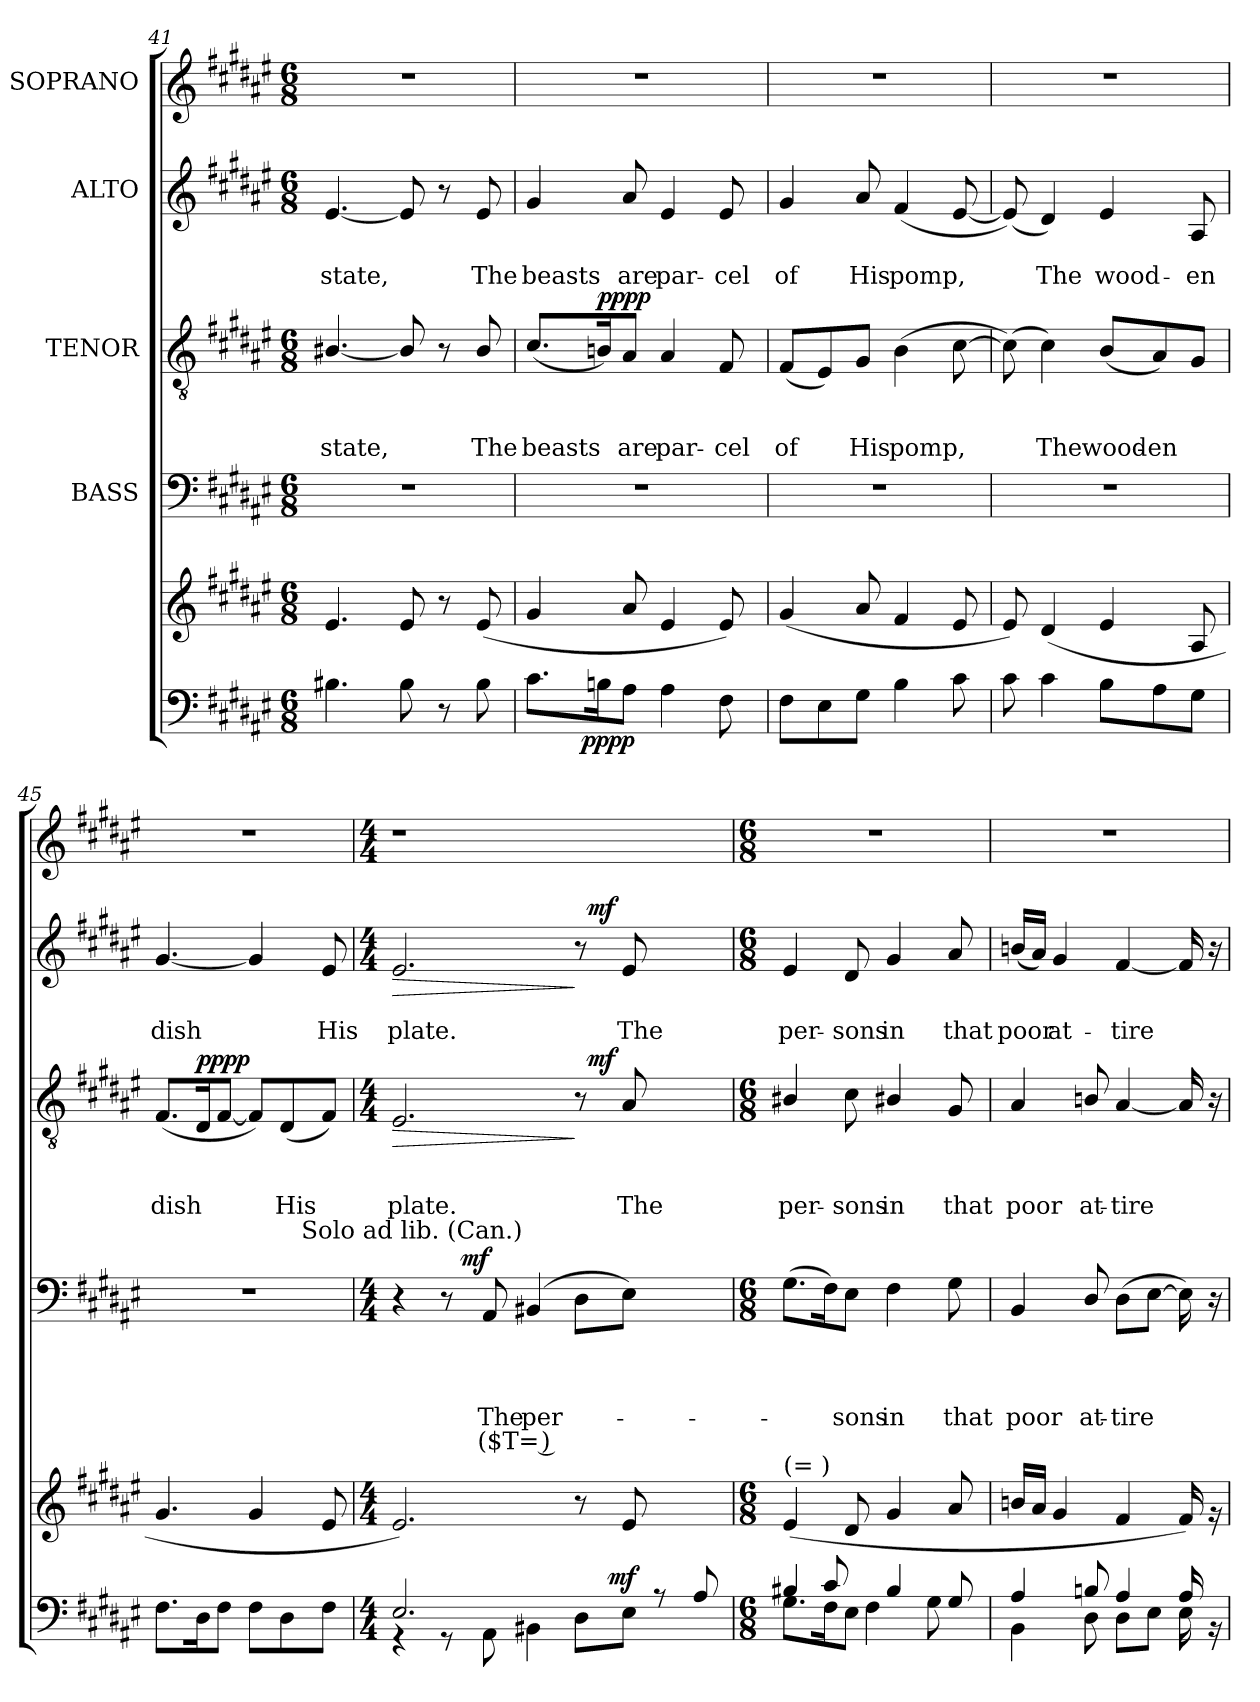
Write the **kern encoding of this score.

**kern	**kern	**dynam	**kern	**text	**text	**text	**text	**text	**dynam	**kern	**text	**text	**text	**dynam	**kern	**text	**text	**dynam	**kern
*part5	*part5	*part5	*part4	*part4	*part4	*part4	*part4	*part4	*part4	*part3	*part3	*part3	*part3	*part3	*part2	*part2	*part2	*part2	*part1
*staff6	*staff5	*staff5/6	*staff4	*staff4	*staff4	*staff4	*staff4	*staff4	*staff4	*staff3	*staff3	*staff3	*staff3	*staff3	*staff2	*staff2	*staff2	*staff2	*staff1
*	*	*	*I"BASS	*	*	*	*	*	*	*I"TENOR	*	*	*	*	*I"ALTO	*	*	*	*I"SOPRANO
*clefF4	*clefG2	*	*clefF4	*	*	*	*	*	*	*clefGv2	*	*	*	*	*clefG2	*	*	*	*clefG2
*k[f#c#g#d#a#e#]	*k[f#c#g#d#a#e#]	*	*k[f#c#g#d#a#e#]	*	*	*	*	*	*	*k[f#c#g#d#a#e#]	*	*	*	*	*k[f#c#g#d#a#e#]	*	*	*	*k[f#c#g#d#a#e#]
*F#:	*F#:	*	*F#:	*	*	*	*	*	*	*F#:	*	*	*	*	*F#:	*	*	*	*F#:
*M6/8	*M6/8	*	*M6/8	*	*	*	*	*	*	*M6/8	*	*	*	*	*M6/8	*	*	*	*M6/8
=41	=41	=41	=41	=41	=41	=41	=41	=41	=41	=41	=41	=41	=41	=41	=41	=41	=41	=41	=41
!	!	!	!LO:N:vis=1	!	!	!	!	!	!	!	!	!	!LO:LY:b	!	!	!	!LO:LY:b	!	!LO:N:vis=1
4.B#X\	4.e#/	.	2.r	.	.	.	.	.	.	[<4.B#X/	.	.	state,	.	[<4.e#/	.	state,	.	2.r
8B#\	8e#/	.	.	.	.	.	.	.	.	8B#/]	.	.	.	.	8e#/]	.	.	.	.
8rC	8ra	.	.	.	.	.	.	.	.	8r	.	.	.	.	8r	.	.	.	.
!	!	!	!	!	!	!	!	!	!	!	!	!	!LO:LY:b	!	!	!	!LO:LY:b	!	!
8B#\	(<8e#/	.	.	.	.	.	.	.	.	8B#/	.	.	The	.	8e#/	.	The	.	.
=42	=42	=42	=42	=42	=42	=42	=42	=42	=42	=42	=42	=42	=42	=42	=42	=42	=42	=42	=42
!	!	!	!LO:N:vis=1	!	!	!	!	!	!	!	!	!	!LO:LY:b	!	!	!	!LO:LY:b	!	!LO:N:vis=1
*^	*	*	*	*	*	*	*	*	*	*	*	*	*	*	*	*	*	*	*
8.c#\L	8ryy	4g#/	.	2.r	.	.	.	.	.	.	(<8.c#/L	.	.	beasts	.	4g#/	.	beasts	.	2.r
.	32ryy	.	.	.	.	.	.	.	.	.	.	.	.	.	.	.	.	.	.	.
!	!	!	!LO:DY:b=2	!	!	!	!	!	!	!	!	!	!	!	!	!	!	!	!	!
.	2ryy	.	pppp	.	.	.	.	.	.	.	.	.	.	.	.	.	.	.	.	.
!	!	!	!	!	!	!	!	!	!	!	!	!	!	!	!LO:DY:a	!	!	!	!	!
16Bn\k	.	.	.	.	.	.	.	.	.	.	16Bn/k)	.	.	.	pppp	.	.	.	.	.
!	!	!	!	!	!	!	!	!	!	!	!	!	!	!LO:LY:b	!	!	!	!LO:LY:b	!	!
8A#\J	.	8a#/	.	.	.	.	.	.	.	.	8A#/J	.	.	are	.	8a#/	.	are	.	.
!	!	!	!	!	!	!	!	!	!	!	!	!	!	!LO:LY:b	!	!	!	!LO:LY:b	!	!
4A#\	.	4e#/	.	.	.	.	.	.	.	.	4A#/	.	.	par-	.	4e#/	.	par-	.	.
!	!	!	!	!	!	!	!	!	!	!	!	!	!	!LO:LY:b	!	!	!	!LO:LY:b	!	!
8F#\	.	8e#/)	.	.	.	.	.	.	.	.	8F#/	.	.	-cel	.	8e#/	.	-cel	.	.
.	16.ryy	.	.	.	.	.	.	.	.	.	.	.	.	.	.	.	.	.	.	.
!!LO:LB:g=z
=43	=43	=43	=43	=43	=43	=43	=43	=43	=43	=43	=43	=43	=43	=43	=43	=43	=43	=43	=43	=43
!	!	!	!	!LO:N:vis=1	!	!	!	!	!	!	!	!	!	!LO:LY:b	!	!	!	!LO:LY:b	!	!LO:N:vis=1
*v	*v	*	*	*	*	*	*	*	*	*	*	*	*	*	*	*	*	*	*	*
8F#\L	(<4g#/	.	2.r	.	.	.	.	.	.	(<8F#/L	.	.	of	.	4g#/	.	of	.	2.r
8E#\	.	.	.	.	.	.	.	.	.	8E#/)	.	.	.	.	.	.	.	.	.
!	!	!	!	!	!	!	!	!	!	!	!	!	!LO:LY:b	!	!	!	!LO:LY:b	!	!
8G#\J	8a#/	.	.	.	.	.	.	.	.	8G#/J	.	.	His	.	8a#/	.	His	.	.
!	!	!	!	!	!	!	!	!	!	!	!	!	!LO:LY:b	!	!	!	!LO:LY:b	!	!
4B\	4f#/	.	.	.	.	.	.	.	.	(>4B\	.	.	pomp,	.	(<4f#/	.	pomp,	.	.
8c#\	8e#/	.	.	.	.	.	.	.	.	[>8c#\	.	.	.	.	[<8e#/	.	.	.	.
=44	=44	=44	=44	=44	=44	=44	=44	=44	=44	=44	=44	=44	=44	=44	=44	=44	=44	=44	=44
!	!	!	!LO:N:vis=1	!	!	!	!	!	!	!	!	!	!	!	!	!	!	!	!LO:N:vis=1
8c#\	8e#/)	.	2.r	.	.	.	.	.	.	(>8c#\])	.	.	.	.	(8e#/])	.	.	.	2.r
!	!	!	!	!	!	!	!	!	!	!	!	!	!LO:LY:b	!	!	!	!LO:LY:b	!	!
4c#\	(<4d#/	.	.	.	.	.	.	.	.	4c#\)	.	.	The	.	4d#/)	.	The	.	.
!	!	!	!	!	!	!	!	!	!	!	!	!	!LO:LY:b	!	!	!	!LO:LY:b	!	!
8B\L	4e#/	.	.	.	.	.	.	.	.	(<8B/L	.	.	wood-	.	4e#/	.	wood-	.	.
!	!	!	!	!	!	!	!	!	!	!	!	!	!LO:LY:b	!	!	!	!	!	!
8A#\	.	.	.	.	.	.	.	.	.	8A#/)	.	.	-en	.	.	.	.	.	.
!	!	!	!	!	!	!	!	!	!	!	!	!	!	!	!	!	!LO:LY:b	!	!
8G#\J	8A#/	.	.	.	.	.	.	.	.	8G#/J	.	.	.	.	8A#/	.	-en	.	.
=45	=45	=45	=45	=45	=45	=45	=45	=45	=45	=45	=45	=45	=45	=45	=45	=45	=45	=45	=45
!	!	!	!LO:N:vis=1	!	!	!	!	!	!	!	!	!	!LO:LY:b	!	!	!	!LO:LY:b	!	!LO:N:vis=1
*	*	*	*^	*	*	*	*	*	*	*	*	*	*	*	*	*	*	*	*
8.F#\L	4.g#/	.	2.r	2ryy	.	.	.	.	.	.	(<8.F#/L	.	.	dish	.	[<4.g#/	.	dish	.	2.r
!	!	!	!	!	!	!	!	!	!	!	!	!	!	!	!LO:DY:b	!	!	!	!	!
16D#\k	.	.	.	.	.	.	.	.	.	.	16D#/k	.	.	.	pppp	.	.	.	.	.
8F#\J	.	.	.	.	.	.	.	.	.	.	[<8F#/J	.	.	.	.	.	.	.	.	.
8F#\L	4g#/	.	.	.	.	.	.	.	.	.	8F#/L])	.	.	.	.	4g#/]	.	.	.	.
!	!	!	!	!	!	!	!	!	!	!	!	!	!	!LO:LY:b	!	!	!	!	!	!
8D#\	.	.	.	16ryy	.	.	.	.	.	.	(<8D#/	.	.	His	.	.	.	.	.	.
!	!	!	!	!LO:TX:a:t=Solo ad lib. (Can.)	!	!	!	!	!	!	!	!	!	!	!	!	!	!	!	!
.	.	.	.	8.ryy	.	.	.	.	.	.	.	.	.	.	.	.	.	.	.	.
!	!	!	!	!	!	!	!	!	!	!	!	!	!	!	!	!	!	!LO:LY:b	!	!
8F#\J	8e#/	.	.	.	.	.	.	.	.	.	8F#/J)	.	.	.	.	8e#/	.	His	.	.
=46	=46	=46	=46	=46	=46	=46	=46	=46	=46	=46	=46	=46	=46	=46	=46	=46	=46	=46	=46	=46
*M4/4	*M4/4	*	*M4/4	*	*	*	*	*	*	*	*M4/4	*	*	*	*	*M4/4	*	*	*	*M4/4
*^	*	*	*	*	*	*	*	*	*	*	*	*	*	*	*	*	*	*	*	*
!	!	!	!	!	!	!	!	!	!	!	!	!	!	!	!	!	!LO:TX:a:t=(= )	!	!	!	!
!	!	!	!	!	!	!	!	!	!	!	!	!	!	!	!LO:LY:b	!LO:HP:b	!	!	!LO:LY:b	!LO:HP:b	!
*	*^	*	*	*	*	*	*	*	*	*	*	*^	*	*	*	*	*^	*	*	*	*
2.E#/	4rFF	2ryy	2.e#/)	.	4r	4ryy	.	.	.	.	.	.	2.E#/	2ryy	.	.	plate.	>	2.e#/	2ryy	.	plate.	>	1r
.	8rFF	.	.	.	8r	16ryy	.	.	.	.	.	.	.	.	.	.	.	.	.	.	.	.	.	.
!	!	!	!	!	!	!	!	!	!	!	!	!LO:DY:a	!	!	!	!	!	!	!	!	!	!	!	!
.	.	.	.	.	.	2...ryy	.	.	.	.	.	mf	.	.	.	.	.	.	.	.	.	.	.	.
!	!	!	!	!	!	!	!	!	!	!LO:LY:b	!LO:LY:b	!	!	!	!	!	!	!	!	!	!	!	!	!
.	8AA#\	.	.	.	8AA#/	.	.	.	.	The	($T= )	.	.	.	.	.	.	.	.	.	.	.	.	.
!	!	!	!	!	!	!	!	!	!	!LO:LY:b	!	!	!	!	!	!	!	!	!	!	!	!	!	!
.	4BB#X\	4ryy	.	.	(4BB#X/	.	.	.	.	per-	.	.	.	4ryy	.	.	.	.	.	4ryy	.	.	.	.
4ryy	8D#\L	16.ryy	8r	.	8D#\L	.	.	.	.	.	.	.	8r	32ryy	.	.	.	]	8r	32ryy	.	.	]	.
!	!	!	!	!	!	!	!	!	!	!	!	!	!	!	!	!	!	!LO:DY:a	!	!	!	!	!LO:DY:a	!
.	.	.	.	.	.	.	.	.	.	.	.	.	.	4...ryy	.	.	.	mf	.	4...ryy	.	.	mf	.
!	!	!	!	!LO:DY:a=2	!	!	!	!	!	!	!	!	!	!	!	!	!	!	!	!	!	!	!	!
.	.	4ryy	.	mf	.	.	.	.	.	.	.	.	.	.	.	.	.	.	.	.	.	.	.	.
!	!	!	!	!	!	!	!	!	!	!	!	!	!	!	!	!	!LO:LY:b	!	!	!	!	!LO:LY:b	!	!
.	8E#\J	.	8e#/	.	8E#\J)	.	.	.	.	.	.	.	8A#/	.	.	.	The	.	8e#/	.	.	The	.	.
8rG	4ryy	.	4ryy	.	4ryy	.	.	.	.	.	.	.	4ryy	.	.	.	.	.	4ryy	.	.	.	.	4ryy
.	.	8ryy	.	.	.	.	.	.	.	.	.	.	.	.	.	.	.	.	.	.	.	.	.	.
8A#/	.	.	.	.	.	.	.	.	.	.	.	.	.	.	.	.	.	.	.	.	.	.	.	.
.	.	32ryy	.	.	.	.	.	.	.	.	.	.	.	.	.	.	.	.	.	.	.	.	.	.
*	*	*	*	*	*v	*v	*	*	*	*	*	*	*	*	*	*	*	*	*v	*v	*	*	*	*
*	*	*	*	*	*	*	*	*	*	*	*	*v	*v	*	*	*	*	*	*	*	*	*
!!LO:PB:g=z
=47	=47	=47	=47	=47	=47	=47	=47	=47	=47	=47	=47	=47	=47	=47	=47	=47	=47	=47	=47	=47	=47
*M6/8	*	*	*M6/8	*	*M6/8	*	*	*	*	*	*	*M6/8	*	*	*	*	*M6/8	*	*	*	*M6/8
*	*	*	*	*	*^	*	*	*	*	*	*	*^	*	*	*	*	*^	*	*	*	*
!	!	!	!	!	!	!	!	!	!	!	!	!	!	!	!	!	!	!	!LO:TX:a:t=(= )	!	!	!	!	!
!	!	!	!LO:TX:a:t=(= )	!	!	!	!	!	!	!	!	!	!	!	!	!	!	!	!	!	!	!	!	!
!	!	!	!	!	!	!	!	!	!	!	!	!	!	!	!	!	!LO:LY:b	!	!	!	!	!LO:LY:b	!	!LO:N:vis=1
*	*	*	*	*	*v	*v	*	*	*	*	*	*	*	*	*	*	*	*	*v	*v	*	*	*	*
*	*	*	*	*	*	*	*	*	*	*	*	*v	*v	*	*	*	*	*	*	*	*	*
4B#X/	8.G#\L	8.ryy	(<4e#/	.	(>8.G#\L	.	.	.	.	.	.	4B#X/	.	.	per-	.	4e#/	.	per-	.	2.r
.	16F#\k	8c#/	.	.	16F#\k)	.	.	.	.	.	.	.	.	.	.	.	.	.	.	.	.
!	!	!	!	!	!	!	!	!	!LO:LY:b	!	!	!	!	!	!LO:LY:b	!	!	!	!LO:LY:b	!	!
2ryy	8E#\J	.	8d#/	.	8E#\J	.	.	.	-sons	.	.	8c#\	.	.	-sons	.	8d#/	.	-sons	.	.
.	.	4F#\	.	.	.	.	.	.	.	.	.	.	.	.	.	.	.	.	.	.	.
!	!	!	!	!	!	!	!	!	!LO:LY:b	!	!	!	!	!	!LO:LY:b	!	!	!	!LO:LY:b	!	!
.	4B#/	.	4g#/	.	4F#\	.	.	.	in	.	.	4B#X/	.	.	in	.	4g#/	.	in	.	.
.	.	8G#\	.	.	.	.	.	.	.	.	.	.	.	.	.	.	.	.	.	.	.
!	!	!	!	!	!	!	!	!	!LO:LY:b	!	!	!	!	!	!LO:LY:b	!	!	!	!LO:LY:b	!	!
.	8G#/	.	8a#/	.	8G#\	.	.	.	that	.	.	8G#/	.	.	that	.	8a#/	.	that	.	.
.	.	16ryy	.	.	.	.	.	.	.	.	.	.	.	.	.	.	.	.	.	.	.
=48	=48	=48	=48	=48	=48	=48	=48	=48	=48	=48	=48	=48	=48	=48	=48	=48	=48	=48	=48	=48	=48
!	!	!	!	!	!	!	!	!	!LO:LY:b	!	!	!	!	!	!LO:LY:b	!	!	!	!LO:LY:b	!	!LO:N:vis=1
*	*v	*v	*	*	*	*	*	*	*	*	*	*	*	*	*	*	*	*	*	*	*
4A#/	4BB\	16bni/LL	.	4BB/	.	.	.	poor	.	.	4A#/	.	.	poor	.	(<16bni/LL	.	poor	.	2.r
.	.	16a#/JJ	.	.	.	.	.	.	.	.	.	.	.	.	.	16a#/JJ)	.	.	.	.
!	!	!	!	!	!	!	!	!	!	!	!	!	!	!	!	!	!	!LO:LY:b	!	!
.	.	4g#/	.	.	.	.	.	.	.	.	.	.	.	.	.	4g#/	.	at-	.	.
!	!	!	!	!	!	!	!	!LO:LY:b	!	!	!	!	!	!LO:LY:b	!	!	!	!	!	!
8Bn/	8D#\	.	.	8D#/	.	.	.	at-	.	.	8Bn/	.	.	at-	.	.	.	.	.	.
!	!	!	!	!	!	!	!	!LO:LY:b	!	!	!	!	!	!LO:LY:b	!	!	!	!LO:LY:b	!	!
4A#/	8D#\L	4f#/	.	(>8D#\L	.	.	.	-tire	.	.	[<4A#/	.	.	-tire	.	[<4f#/	.	-tire	.	.
.	8E#\J	.	.	[>8E#\J	.	.	.	.	.	.	.	.	.	.	.	.	.	.	.	.
16A#/	16E#\	16f#/)	.	16E#\])	.	.	.	.	.	.	16A#/]	.	.	.	.	16f#/]	.	.	.	.
16rBB	16ryy	16rg	.	16rC	.	.	.	.	.	.	16rA	.	.	.	.	16ra	.	.	.	.
*v	*v	*	*	*	*	*	*	*	*	*	*	*	*	*	*	*	*	*	*	*
=	=	=	=	=	=	=	=	=	=	=	=	=	=	=	=	=	=	=	=
*-	*-	*-	*-	*-	*-	*-	*-	*-	*-	*-	*-	*-	*-	*-	*-	*-	*-	*-	*-
